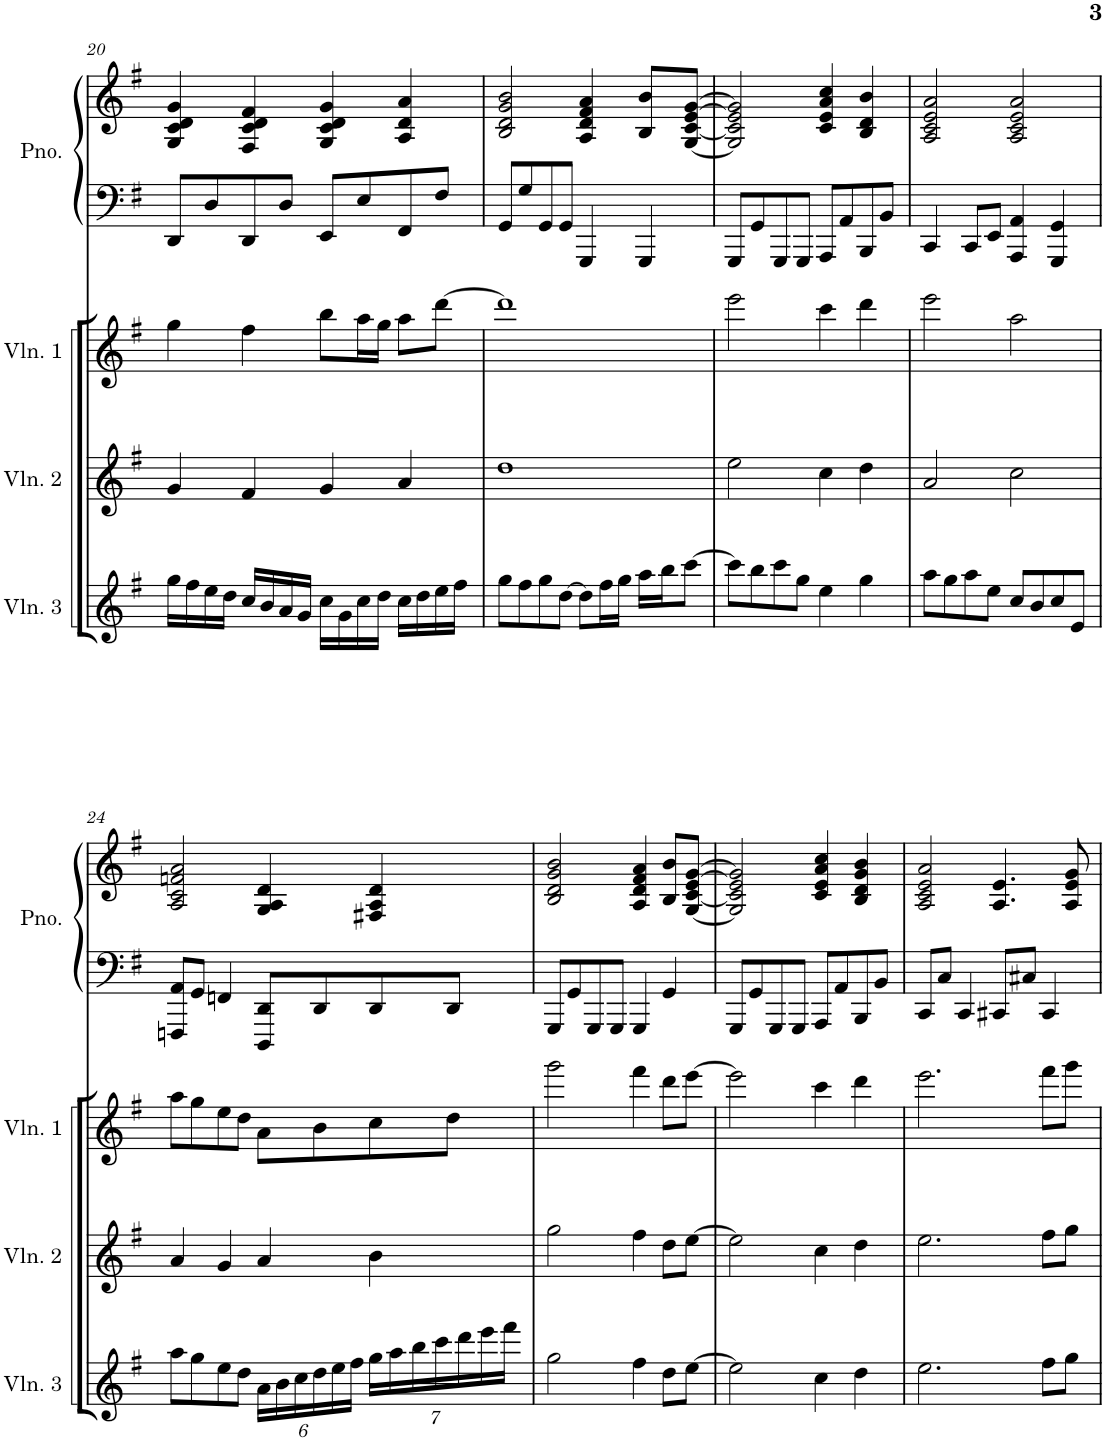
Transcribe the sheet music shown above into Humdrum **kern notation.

**kern	**kern	**kern	**kern	**kern
*part4	*part3	*part2	*part1	*part1
*staff5	*staff4	*staff3	*staff2	*staff1
*I"Violin 3	*I"Violin 2	*I"Violin 1	*I"Piano	*
*I'Vln. 3	*I'Vln. 2	*I'Vln. 1	*I'Pno.	*
!!LO:PB:g=z
*clefG2	*clefG2	*clefG2	*clefF4	*clefG2
*k[f#]	*k[f#]	*k[f#]	*k[f#]	*k[f#]
*M4/4	*M4/4	*M4/4	*M4/4	*M4/4
=20	=20	=20	=20	=20
16gg\LL	4g/	4gg\	8DD/L	4G/ 4c/ 4d/ 4g/
16ff#\	.	.	.	.
16ee\	.	.	8D/	.
16dd\JJ	.	.	.	.
16cc/LL	4f#/	4ff#\	8DD/	4F#/ 4c/ 4d/ 4f#/
16b/	.	.	.	.
16a/	.	.	8D/J	.
16g/JJ	.	.	.	.
16cc\LL	4g/	8bb\L	8EE/L	4G/ 4c/ 4d/ 4g/
16g\	.	.	.	.
16cc\	.	16aa\L	8E/	.
16dd\JJ	.	16gg\JJ	.	.
16cc\LL	4a/	8aa\L	8FF#/	4A/ 4d/ 4a/
16dd\	.	.	.	.
16ee\	.	[8ddd\J	8F#/J	.
16ff#\JJ	.	.	.	.
=21	=21	=21	=21	=21
8gg\L	1dd	1ddd]	8GG/L	2B/ 2d/ 2g/ 2b/
8ff#\	.	.	8G/	.
8gg\	.	.	8GG/	.
[8dd\J	.	.	8GG/J	.
8dd\L]	.	.	4GGG/	4A/ 4d/ 4f#/ 4a/
16ff#\L	.	.	.	.
16gg\JJ	.	.	.	.
16aa\LL	.	.	4GGG/	8B/ 8b/L
16bb\J	.	.	.	.
[8ccc\J	.	.	.	[8G/ [8c/ [8e/ [8g/J
=22	=22	=22	=22	=22
8ccc\L]	2ee\	2eee\	8GGG/L	2G/] 2c/] 2e/] 2g/]
8bb\	.	.	8GG/	.
8ccc\	.	.	8GGG/	.
8gg\J	.	.	8GGG/J	.
4ee\	4cc\	4ccc\	8AAA/L	4c/ 4e/ 4a/ 4cc/
.	.	.	8AA/	.
4gg\	4dd\	4ddd\	8BBB/	4B/ 4d/ 4b/
.	.	.	8BB/J	.
=23	=23	=23	=23	=23
8aa\L	2a/	2eee\	4CC/	2A/ 2c/ 2e/ 2a/
8gg\	.	.	.	.
8aa\	.	.	8CC/L	.
8ee\J	.	.	8EE/J	.
8cc/L	2cc\	2aa\	4AAA/ 4AA/	2A/ 2c/ 2e/ 2a/
8b/	.	.	.	.
8cc/	.	.	4GGG/ 4GG/	.
8e/J	.	.	.	.
!!LO:LB:g=z
=24	=24	=24	=24	=24
8aa\L	4a/	8aa\L	8FFFn/ 8AA/L	2A/ 2c/ 2fn/ 2a/
8gg\	.	8gg\	8GG/J	.
8ee\	4g/	8ee\	4FFn/	.
8dd\J	.	8dd\J	.	.
*Xbrackettup	*	*	*	*
24a\LL	4a/	8a\L	8DDD/ 8DD/L	4G/ 4A/ 4d/
24b\	.	.	.	.
24cc\	.	.	.	.
24dd\	.	8b\	8DD/	.
24ee\	.	.	.	.
24ff#\JJ	.	.	.	.
28gg\LL	4b\	8cc\	8DD/	4F#X/ 4A/ 4d/
28aa\	.	.	.	.
28bb\	.	.	.	.
28ccc\	.	.	.	.
.	.	8dd\J	8DD/J	.
28ddd\	.	.	.	.
28eee\	.	.	.	.
28fff#\JJ	.	.	.	.
=25	=25	=25	=25	=25
2gg\	2gg\	2ggg\	8GGG/L	2B/ 2d/ 2g/ 2b/
.	.	.	8GG/	.
.	.	.	8GGG/	.
.	.	.	8GGG/J	.
4ff#\	4ff#\	4fff#\	4GGG/	4A/ 4d/ 4f#/ 4a/
8dd\L	8dd\L	8ddd\L	4GG/	8B/ 8b/L
[8ee\J	[8ee\J	[8eee\J	.	[8G/ [8c/ [8e/ [8g/J
=26	=26	=26	=26	=26
2ee\]	2ee\]	2eee\]	8GGG/L	2G/] 2c/] 2e/] 2g/]
.	.	.	8GG/	.
.	.	.	8GGG/	.
.	.	.	8GGG/J	.
4cc\	4cc\	4ccc\	8AAA/L	4c/ 4e/ 4a/ 4cc/
.	.	.	8AA/	.
4dd\	4dd\	4ddd\	8BBB/	4B/ 4d/ 4g/ 4b/
.	.	.	8BB/J	.
=27	=27	=27	=27	=27
2.ee\	2.ee\	2.eee\	8CC/L	2A/ 2c/ 2e/ 2a/
.	.	.	8C/J	.
.	.	.	4CC/	.
.	.	.	8CC#X/L	4.A/ 4.e/
.	.	.	8C#X/J	.
8ff#\L	8ff#\L	8fff#\L	4CC#/	.
8gg\J	8gg\J	8ggg\J	.	8A/ 8e/ 8g/
=	=	=	=	=
*-	*-	*-	*-	*-
